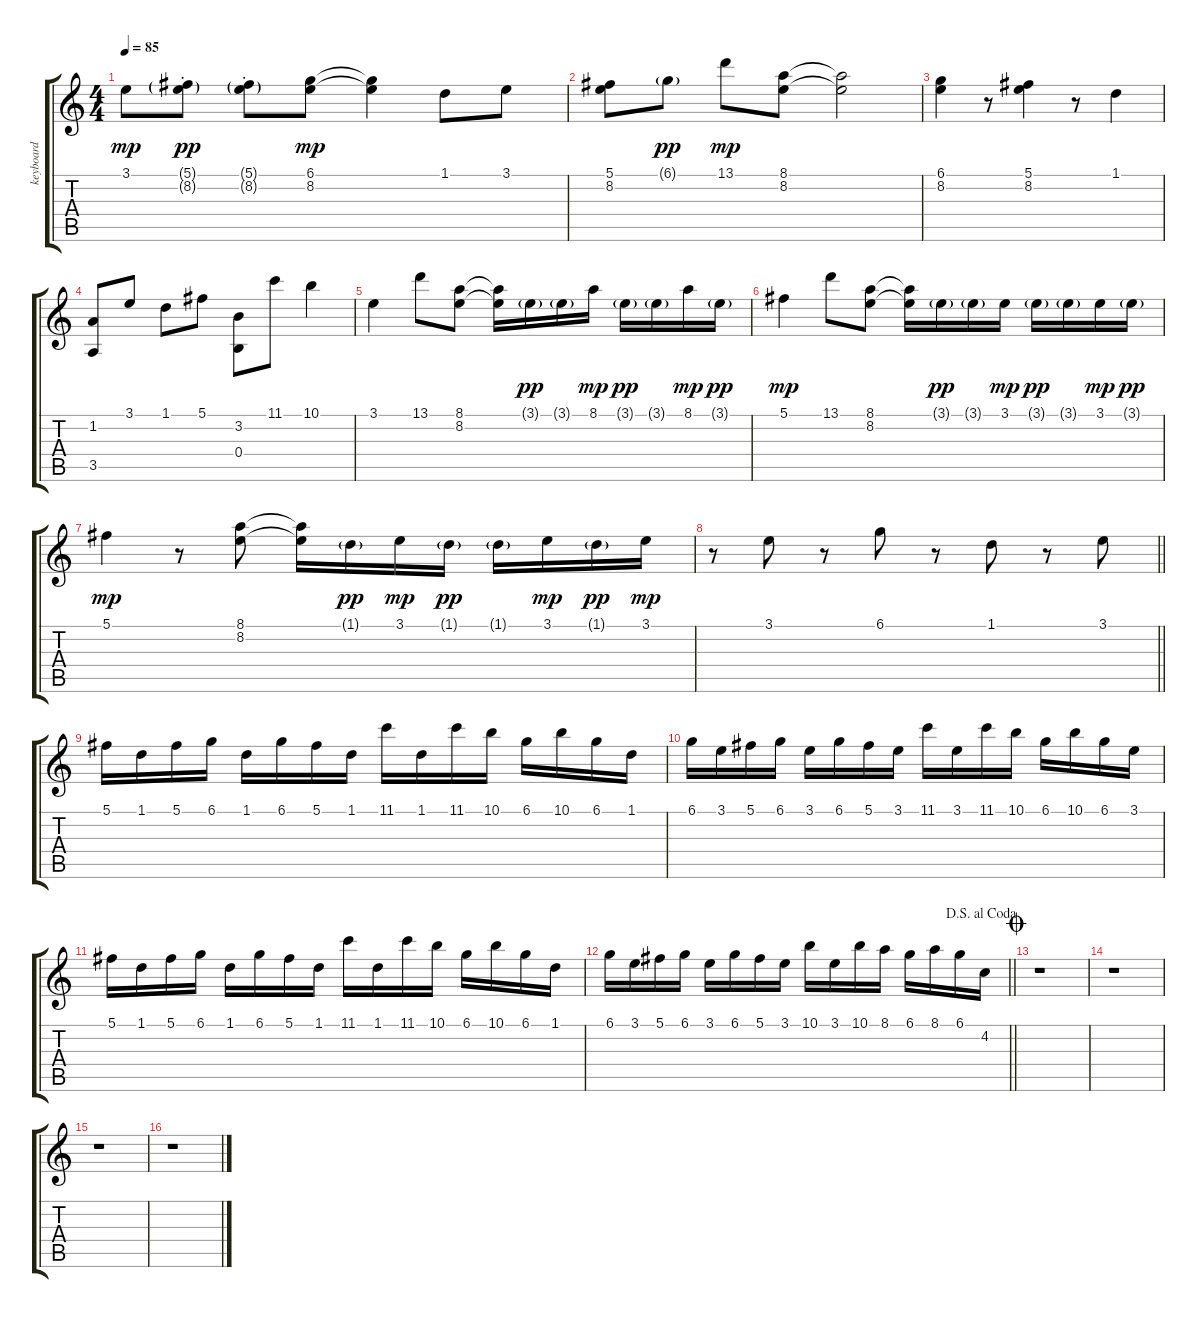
\track ("keyboard" "keyboard") {instrument acousticgrandpiano}
\staff {score tabs}
\tuning (Db5 Ab4 E4 B3 Gb3 B2) {hide}
\ts (4 4)
\tempo 85
\clef g2
\ks c
3.1.8{dy mp} (5.1{g st} 8.2{g st}).8{dy pp} (5.1{g st} 8.2{g st}).8 (6.1 8.2).8{dy mp} (6.1{t} 8.2{t}).4 1.1.8 3.1.8 |
(5.1 8.2).8 6.1{g}.8{dy pp} 13.1.8{dy mp} (8.1 8.2).8 (8.1{t} 8.2{t}).2 |
(6.1 8.2).4 r.8 (5.1 8.2).4 r.8 1.1.4 |
(1.2 3.5).8 3.1.8 1.1.8 5.1.8 (3.2 0.4).8 11.1.8 10.1.4 |
3.1.4 13.1.8 (8.1 8.2).8 (8.1{t} 8.2{t}).16 3.1{g}.16{dy pp} 3.1{g}.16 8.1.16{dy mp} 3.1{g}.16{dy pp} 3.1{g}.16 8.1.16{dy mp} 3.1{g}.16{dy pp} |
5.1.4{dy mp} 13.1.8 (8.1 8.2).8 (8.1{t} 8.2{t}).16 3.1{g}.16{dy pp} 3.1{g}.16 3.1.16{dy mp} 3.1{g}.16{dy pp} 3.1{g}.16 3.1.16{dy mp} 3.1{g}.16{dy pp} |
5.1.4{dy mp} r.8 (8.1 8.2).8 (8.1{t} 8.2{t}).16 1.1{g}.16{dy pp} 3.1.16{dy mp} 1.1{g}.16{dy pp} 1.1{g}.16 3.1.16{dy mp} 1.1{g}.16{dy pp} 3.1.16{dy mp} |
\barLineRight lightlight
r.8 3.1.8 r.8 6.1.8 r.8 1.1.8 r.8 3.1.8 |
5.1.16 1.1.16 5.1.16 6.1.16 1.1.16 6.1.16 5.1.16 1.1.16 11.1.16 1.1.16 11.1.16 10.1.16 6.1.16 10.1.16 6.1.16 1.1.16 |
6.1.16 3.1.16 5.1.16 6.1.16 3.1.16 6.1.16 5.1.16 3.1.16 11.1.16 3.1.16 11.1.16 10.1.16 6.1.16 10.1.16 6.1.16 3.1.16 |
5.1.16 1.1.16 5.1.16 6.1.16 1.1.16 6.1.16 5.1.16 1.1.16 11.1.16 1.1.16 11.1.16 10.1.16 6.1.16 10.1.16 6.1.16 1.1.16 |
\jump dalsegnoalcoda
\barLineRight lightlight
6.1.16 3.1.16 5.1.16 6.1.16 3.1.16 6.1.16 5.1.16 3.1.16 10.1.16 3.1.16 10.1.16 8.1.16 6.1.16 8.1.16 6.1.16 4.2.16 |
\jump coda
r.1 |
r.1 |
r.1 |
r.1
